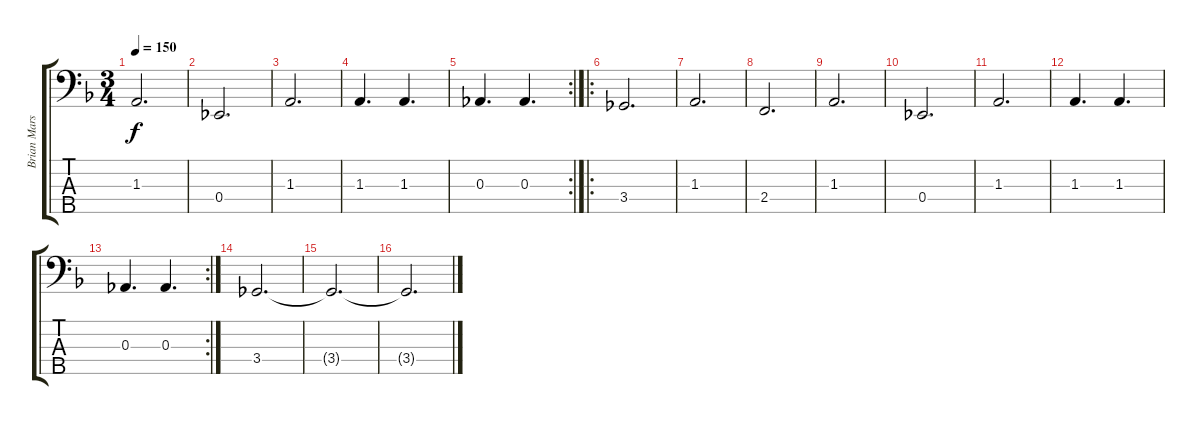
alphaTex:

\track ("Brian Marshall" "Brian Mars") {instrument electricbassfinger}
\staff {score tabs}
\tuning (Gb2 Db2 Ab1 Eb1 Bb0) {hide}
\ts (3 4)
\tempo 150
\clef f4
\ks dminor
1.3.2{d dy f} |
0.4.2{d} |
1.3.2{d} |
1.3.4{d} 1.3.4{d} |
\rc 2
0.3.4{d} 0.3.4{d} |
\ro
3.4.2{d} |
1.3.2{d} |
2.4.2{d} |
1.3.2{d} |
0.4.2{d} |
1.3.2{d} |
1.3.4{d} 1.3.4{d} |
\rc 2
0.3.4{d} 0.3.4{d} |
3.4.2{d} |
3.4{t}.2{d} |
3.4{t}.2{d}
